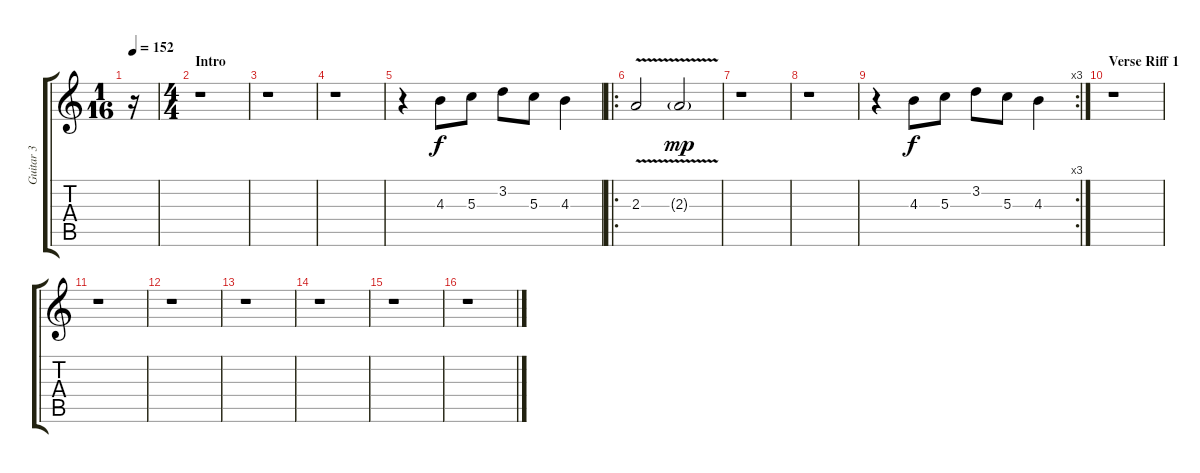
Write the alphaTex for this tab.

\track ("Guitar 3" "Guitar 3") {instrument distortionguitar}
\staff {score tabs}
\tuning (E4 B3 G3 D3 A2 E2) {hide}
\ts (1 16)
\tempo 152
\clef g2
\ks c
r.16{dy f instrument distortionguitar} |
\ts (4 4)
\section ("" "Intro")
r.1{volume 11} |
r.1 |
r.1 |
r.4 4.3.8 5.3.8 3.2.8 5.3.8 4.3.4 |
\ro
2.3{v}.2 2.3{v g}.2{dy mp} |
r.1 |
r.1 |
\rc 3
r.4 4.3.8{dy f} 5.3.8 3.2.8 5.3.8 4.3.4 |
\section ("" "Verse Riff 1")
r.1 |
r.1 |
r.1 |
r.1 |
r.1 |
r.1 |
r.1
